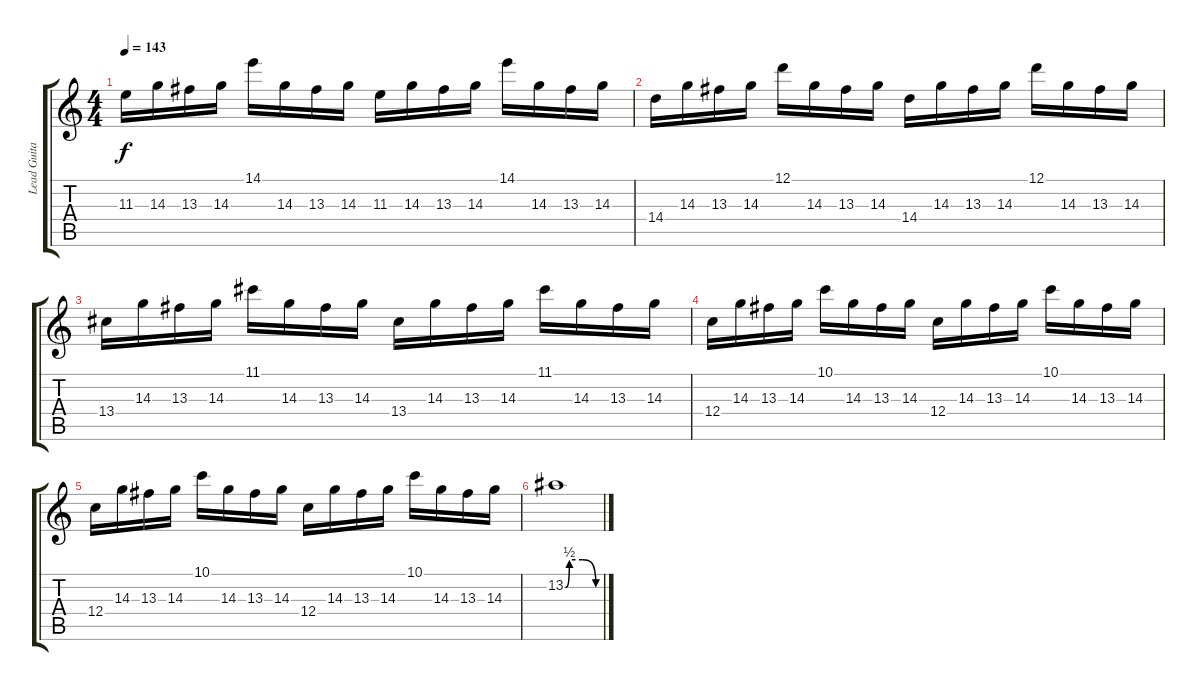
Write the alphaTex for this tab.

\track ("Lead Guitar" "Lead Guita") {instrument overdrivenguitar}
\staff {score tabs}
\tuning (D4 A3 F3 C3 G2 D2) {hide}
\ts (4 4)
\tempo 143
\clef g2
\ks c
11.3.16{dy f} 14.3.16 13.3.16 14.3.16 14.1.16 14.3.16 13.3.16 14.3.16 11.3.16 14.3.16 13.3.16 14.3.16 14.1.16 14.3.16 13.3.16 14.3.16 |
14.4.16 14.3.16 13.3.16 14.3.16 12.1.16 14.3.16 13.3.16 14.3.16 14.4.16 14.3.16 13.3.16 14.3.16 12.1.16 14.3.16 13.3.16 14.3.16 |
13.4.16 14.3.16 13.3.16 14.3.16 11.1.16 14.3.16 13.3.16 14.3.16 13.4.16 14.3.16 13.3.16 14.3.16 11.1.16 14.3.16 13.3.16 14.3.16 |
12.4.16 14.3.16 13.3.16 14.3.16 10.1.16 14.3.16 13.3.16 14.3.16 12.4.16 14.3.16 13.3.16 14.3.16 10.1.16 14.3.16 13.3.16 14.3.16 |
12.4.16 14.3.16 13.3.16 14.3.16 10.1.16 14.3.16 13.3.16 14.3.16 12.4.16 14.3.16 13.3.16 14.3.16 10.1.16 14.3.16 13.3.16 14.3.16 |
13.2{be (custom 0 0 7 2 30 2 53 0 60 0)}.1
